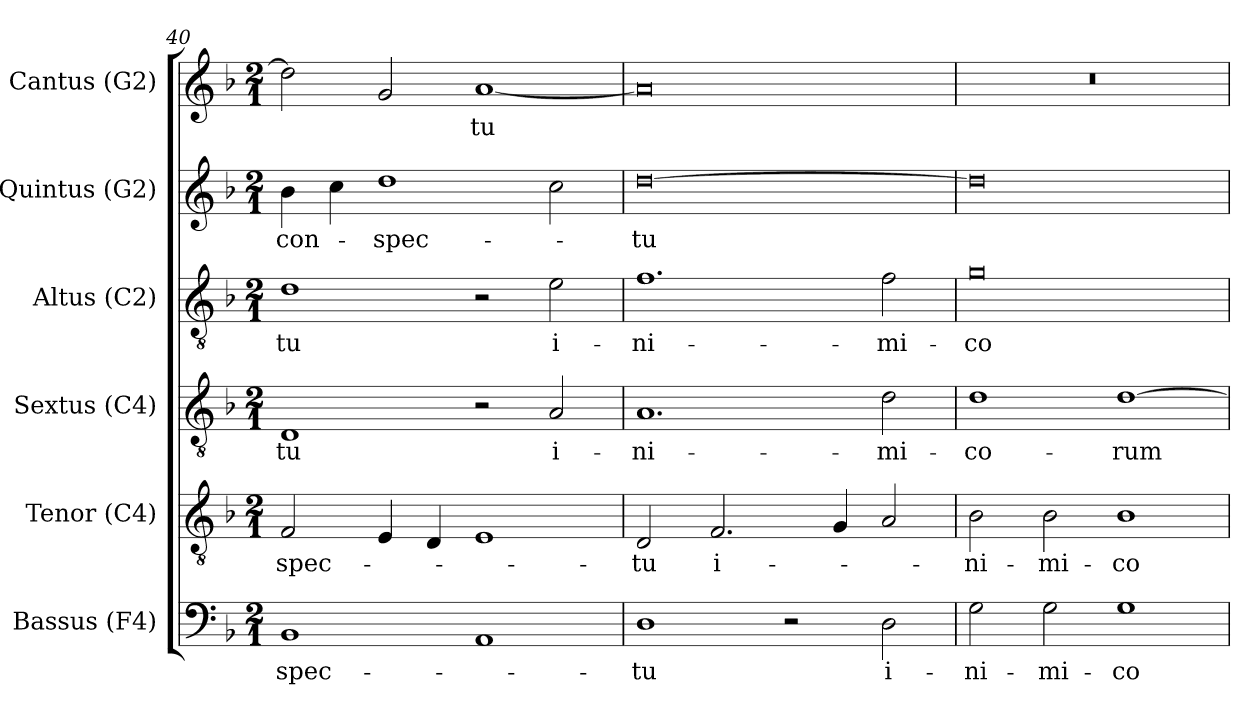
**kern	**text	**kern	**text	**kern	**text	**kern	**text	**kern	**text	**kern	**text
*part6	*part6	*part5	*part5	*part4	*part4	*part3	*part3	*part2	*part2	*part1	*part1
*staff6	*staff6	*staff5	*staff5	*staff4	*staff4	*staff3	*staff3	*staff2	*staff2	*staff1	*staff1
*I"Bassus (F4)	*	*I"Tenor (C4)	*	*I"Sextus (C4)	*	*I"Altus (C2)	*	*I"Quintus (G2)	*	*I"Cantus (G2)	*
*I'B	*	*I'T	*	*I'S	*	*I'A	*	*I'Q	*	*I'C	*
*clefF4	*	*clefGv2	*	*clefGv2	*	*clefGv2	*	*clefG2	*	*clefG2	*
*	*	*	*	*ITrd7c12	*	*	*	*	*	*	*
*k[b-]	*	*k[b-]	*	*k[b-]	*	*k[b-]	*	*k[b-]	*	*k[b-]	*
*F:	*	*F:	*	*F:	*	*F:	*	*F:	*	*F:	*
*M2/1	*	*M2/1	*	*M2/1	*	*M2/1	*	*M2/1	*	*M2/1	*
=40	=40	=40	=40	=40	=40	=40	=40	=40	=40	=40	=40
!	!LO:LY:b:color=#000000	!	!	!	!	!	!	!	!	!	!
!	!	!	!LO:LY:b:color=#000000	!	!	!	!	!	!	!	!
!	!	!	!	!	!LO:LY:b:color=#000000	!	!	!	!	!	!
!	!	!	!	!	!	!	!LO:LY:b:color=#000000	!	!	!	!
!	!	!	!	!	!	!	!	!	!LO:LY:b:color=#000000	!	!
1BB-i	-spec-	2Fi/	-spec-	1DDi	-tu	1di	-tu	4b-i\	con-	2ddi\]	.
.	.	.	.	.	.	.	.	4cci\	.	.	.
!	!	!	!	!	!	!	!	!	!LO:LY:b:color=#000000	!	!
.	.	4Ei/	.	.	.	.	.	1ddi	-spec-	2gi/	.
.	.	4Di/	.	.	.	.	.	.	.	.	.
!	!	!	!	!	!	!	!	!	!	!	!LO:LY:b:color=#000000
1AAi	.	1Ei	.	2r	.	2r	.	.	.	[1ai	-tu
!	!	!	!	!	!LO:LY:b:color=#000000	!	!	!	!	!	!
!	!	!	!	!	!	!	!LO:LY:b:color=#000000	!	!	!	!
.	.	.	.	2AAi/	i-	2ei\	i-	2cci\	.	.	.
!!LO:LB:g=z
=41	=41	=41	=41	=41	=41	=41	=41	=41	=41	=41	=41
!	!LO:LY:b:color=#000000	!	!	!	!	!	!	!	!	!	!
!	!	!	!LO:LY:b:color=#000000	!	!	!	!	!	!	!	!
!	!	!	!	!	!LO:LY:b:color=#000000	!	!	!	!	!	!
!	!	!	!	!	!	!	!LO:LY:b:color=#000000	!	!	!	!
!	!	!	!	!	!	!	!	!	!LO:LY:b:color=#000000	!	!
1Di	-tu	2Di/	-tu	1.AAi	-ni-	1.fi	-ni-	[0ddi	-tu	0ai]	.
!	!	!	!LO:LY:b:color=#000000	!	!	!	!	!	!	!	!
.	.	2.Fi/	i-	.	.	.	.	.	.	.	.
2r	.	.	.	.	.	.	.	.	.	.	.
.	.	4Gi/	.	.	.	.	.	.	.	.	.
!	!LO:LY:b:color=#000000	!	!	!	!	!	!	!	!	!	!
!	!	!	!	!	!LO:LY:b:color=#000000	!	!	!	!	!	!
!	!	!	!	!	!	!	!LO:LY:b:color=#000000	!	!	!	!
2Di\	i-	2Ai/	.	2Di\	-mi-	2fi\	-mi-	.	.	.	.
=42	=42	=42	=42	=42	=42	=42	=42	=42	=42	=42	=42
!	!LO:LY:b:color=#000000	!	!	!	!	!	!	!	!	!	!
!	!	!	!LO:LY:b:color=#000000	!	!	!	!	!	!	!	!
!	!	!	!	!	!LO:LY:b:color=#000000	!	!	!	!	!	!
!	!	!	!	!	!	!	!LO:LY:b:color=#000000	!	!	!LO:N:vis=1	!
2Gi\	-ni-	2B-i\	-ni-	1Di	-co-	0gi	-co-	0ddi]	.	0r	.
!	!LO:LY:b:color=#000000	!	!	!	!	!	!	!	!	!	!
!	!	!	!LO:LY:b:color=#000000	!	!	!	!	!	!	!	!
2Gi\	-mi-	2B-i\	-mi-	.	.	.	.	.	.	.	.
!	!LO:LY:b:color=#000000	!	!	!	!	!	!	!	!	!	!
!	!	!	!LO:LY:b:color=#000000	!	!	!	!	!	!	!	!
!	!	!	!	!	!LO:LY:b:color=#000000	!	!	!	!	!	!
1Gi	-co-	1B-i	-co-	[1Di	-rum	.	.	.	.	.	.
=	=	=	=	=	=	=	=	=	=	=	=
*-	*-	*-	*-	*-	*-	*-	*-	*-	*-	*-	*-
